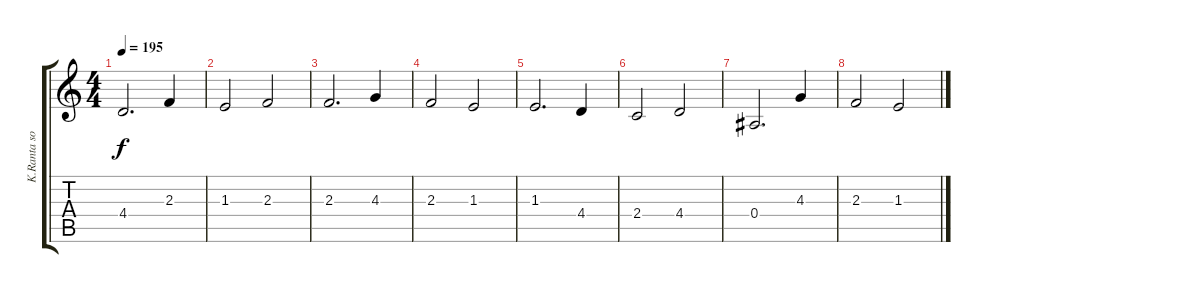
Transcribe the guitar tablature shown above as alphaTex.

\track ("K.Ranta solo" "K.Ranta so") {instrument distortionguitar}
\staff {score tabs}
\tuning (C4 G3 Eb3 Bb2 F2 C2) {hide}
\ts (4 4)
\tempo 195
\clef g2
\ks c
4.4.2{d dy f} 2.3.4 |
1.3.2 2.3.2 |
2.3.2{d} 4.3.4 |
2.3.2 1.3.2 |
1.3.2{d} 4.4.4 |
2.4.2 4.4.2 |
0.4.2{d} 4.3.4 |
2.3.2 1.3.2
